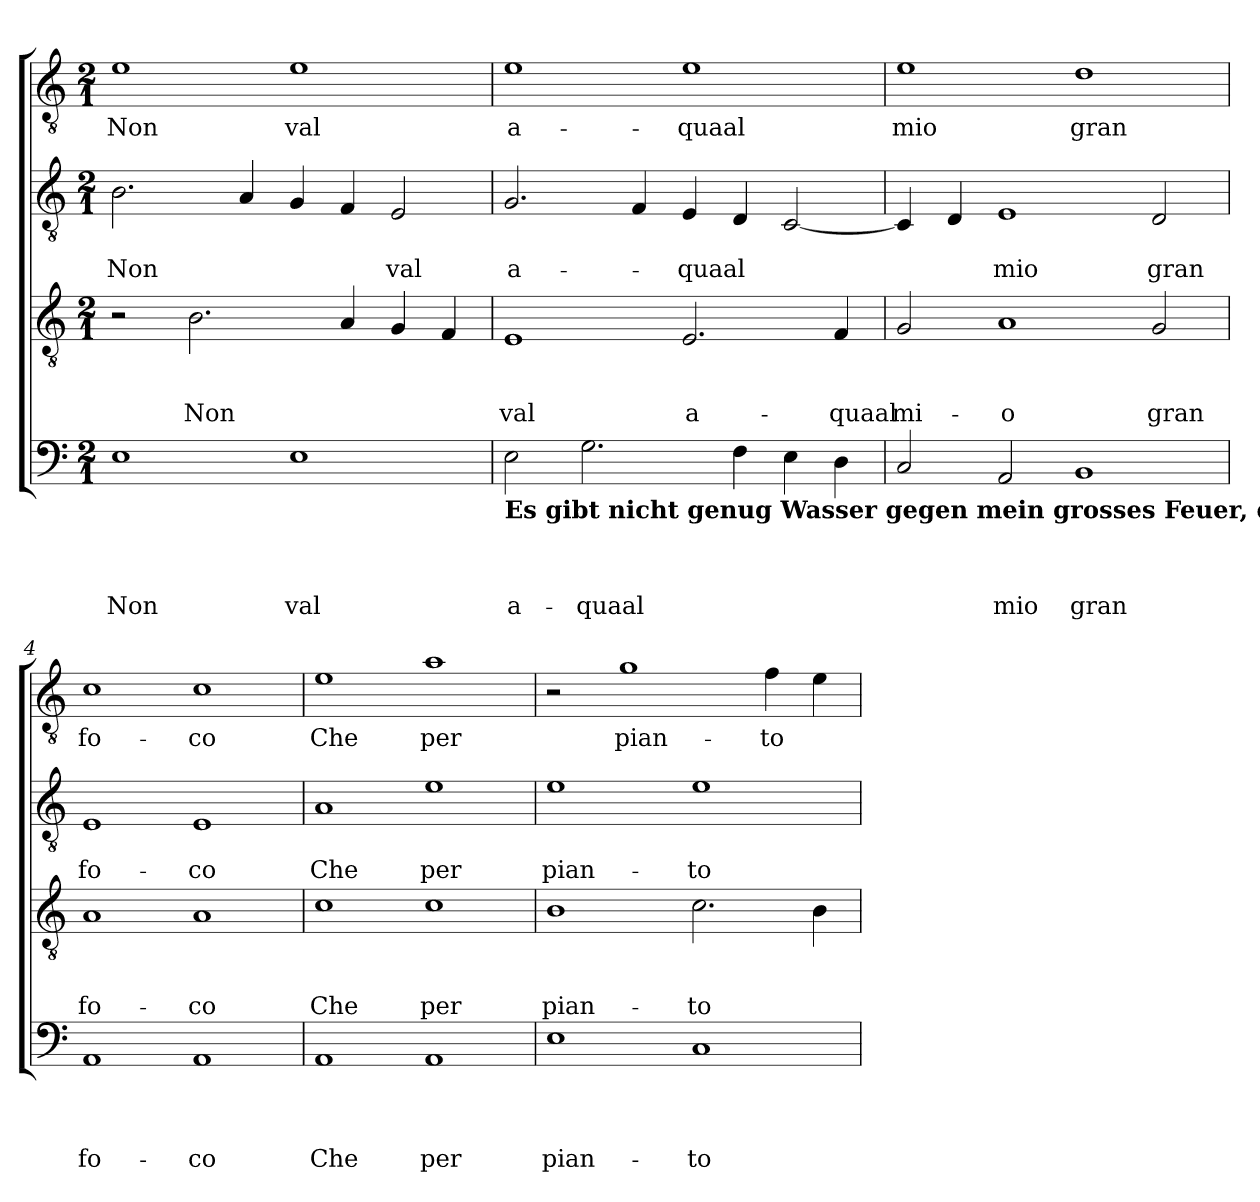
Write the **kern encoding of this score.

**kern	**text	**text	**text	**text	**kern	**text	**text	**text	**kern	**text	**text	**kern	**text
*part4	*part4	*part4	*part4	*part4	*part3	*part3	*part3	*part3	*part2	*part2	*part2	*part1	*part1
*staff4	*staff4	*staff4	*staff4	*staff4	*staff3	*staff3	*staff3	*staff3	*staff2	*staff2	*staff2	*staff1	*staff1
*clefF4	*	*	*	*	*clefGv2	*	*	*	*clefGv2	*	*	*clefGv2	*
*k[]	*	*	*	*	*k[]	*	*	*	*k[]	*	*	*k[]	*
*C:	*	*	*	*	*C:	*	*	*	*C:	*	*	*C:	*
*M2/1	*	*	*	*	*M2/1	*	*	*	*M2/1	*	*	*M2/1	*
=1	=1	=1	=1	=1	=1	=1	=1	=1	=1	=1	=1	=1	=1
1E	.	.	.	Non	2r	.	.	.	2.B\	.	Non	1e	Non
.	.	.	.	.	2.B\	.	.	Non	.	.	.	.	.
.	.	.	.	.	.	.	.	.	4A/	.	.	.	.
1E	.	.	.	val	.	.	.	.	4G/	.	.	1e	val
.	.	.	.	.	4A/	.	.	.	4F/	.	.	.	.
.	.	.	.	.	4G/	.	.	.	2E/	.	val	.	.
.	.	.	.	.	4F/	.	.	.	.	.	.	.	.
=2	=2	=2	=2	=2	=2	=2	=2	=2	=2	=2	=2	=2	=2
!LO:TX:b:B:t=Es gibt nicht genug Wasser gegen mein grosses Feuer, das auch durch Weinen nicht gelindert wird.	!	!	!	!	!	!	!	!	!	!	!	!	!
2E\	.	.	.	a-	1E	.	.	val	2.G/	.	a-	1e	a-
2.G\	.	.	.	-quaal	.	.	.	.	.	.	.	.	.
.	.	.	.	.	.	.	.	.	4F/	.	.	.	.
.	.	.	.	.	2.E/	.	.	a-	4E/	.	-quaal	1e	-quaal
4F\	.	.	.	.	.	.	.	.	4D/	.	.	.	.
4E\	.	.	.	.	.	.	.	.	[2C/	.	.	.	.
4D\	.	.	.	.	4F/	.	.	-quaal	.	.	.	.	.
=3	=3	=3	=3	=3	=3	=3	=3	=3	=3	=3	=3	=3	=3
2C/	.	.	.	.	2G/	.	.	mi-	4C/]	.	.	1e	mio
.	.	.	.	.	.	.	.	.	4D/	.	.	.	.
2AA/	.	.	.	mio	1A	.	.	-o	1E	.	mio	.	.
1BB	.	.	.	gran	.	.	.	.	.	.	.	1d	gran
.	.	.	.	.	2G/	.	.	gran	2D/	.	gran	.	.
=4	=4	=4	=4	=4	=4	=4	=4	=4	=4	=4	=4	=4	=4
1AA	.	.	.	fo-	1A	.	.	fo-	1E	.	fo-	1c	fo-
1AA	.	.	.	-co	1A	.	.	-co	1E	.	-co	1c	-co
=5	=5	=5	=5	=5	=5	=5	=5	=5	=5	=5	=5	=5	=5
1AA	.	.	.	Che	1c	.	.	Che	1A	.	Che	1e	Che
1AA	.	.	.	per	1c	.	.	per	1e	.	per	1a	per
!!LO:LB:g=z
=6	=6	=6	=6	=6	=6	=6	=6	=6	=6	=6	=6	=6	=6
1E	.	.	.	pian-	1B	.	.	pian-	1e	.	pian-	2r	.
.	.	.	.	.	.	.	.	.	.	.	.	1g	pian-
1C	.	.	.	-to	2.c\	.	.	-to	1e	.	-to	.	.
.	.	.	.	.	.	.	.	.	.	.	.	4f\	-to
.	.	.	.	.	4B\	.	.	.	.	.	.	4e\	.
=	=	=	=	=	=	=	=	=	=	=	=	=	=
*-	*-	*-	*-	*-	*-	*-	*-	*-	*-	*-	*-	*-	*-
